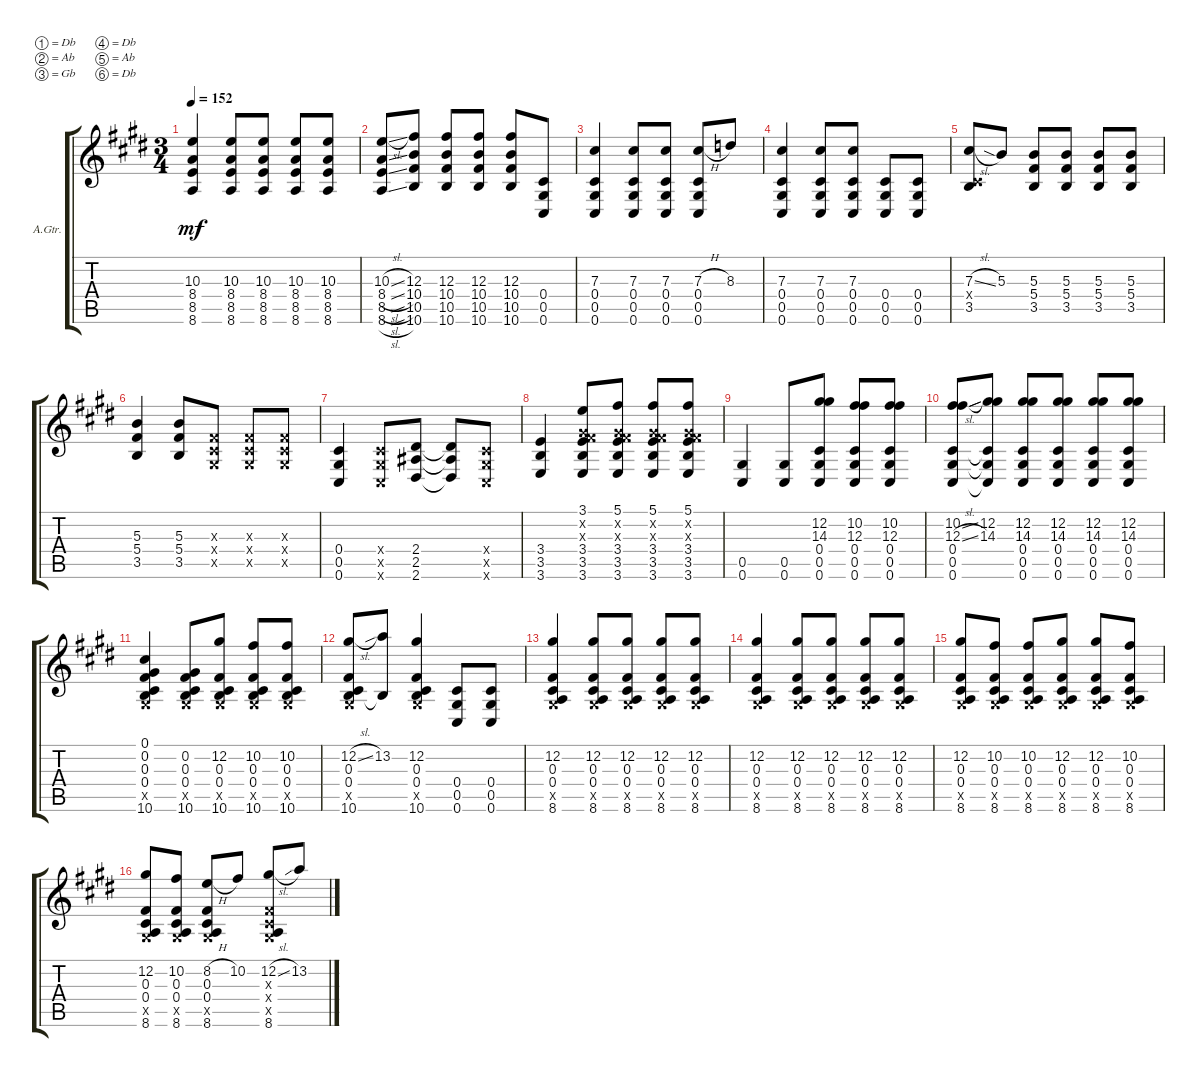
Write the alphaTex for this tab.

\defaultSystemsLayout 4
\bracketExtendMode groupsimilarinstruments
\firstSystemTrackNameOrientation horizontal
\otherSystemsTrackNameOrientation horizontal
\track ("Acoustic Guitar" "A.Gtr.") {instrument acousticguitarsteel}
\staff {score tabs}
\tuning (Db4 Ab3 Gb3 Db3 Ab2 Db2)
\ts (3 4)
\tempo 152
\clef g2
\ks c#minor
(8.6 8.5 8.4 10.3).4{dy mf} (10.3 8.4 8.5 8.6).8 (8.6 8.5 8.4 10.3).8 (10.3 8.4 8.5 8.6).8 (8.6 8.5 8.4 10.3).8 |
(8.6{sl} 8.5{sl} 8.4{sl} 10.3{sl}).8 (10.6 10.5 10.4 12.3).8 (12.3 10.4 10.5 10.6).8 (10.6 10.5 10.4 12.3).8 (12.3 10.4 10.5 10.6).8 (0.6 0.5 0.4).8 |
(7.3 0.4 0.5 0.6).4 (0.6 0.5 0.4 7.3).8 (7.3 0.4 0.5 0.6).8 (0.6 0.5 0.4 7.3{h}).8 8.3.8 |
(7.3 0.4 0.5 0.6).4 (0.6 0.5 0.4 7.3).8 (7.3 0.4 0.5 0.6).8 (0.6 0.5 0.4).8 (0.4 0.5 0.6).8 |
(7.3{sl} 0.4{x} 3.5).8 5.3.8 (5.3 5.4 3.5).8 (3.5 5.4 5.3).8 (5.3 5.4 3.5).8 (3.5 5.4 5.3).8 |
(5.3 5.4 3.5).4 (3.5 5.4 5.3).8 (0.3{x} 0.4{x} 0.5{x}).8 (0.5{x} 0.4{x} 0.3{x}).8 (0.3{x} 0.4{x} 0.5{x}).8 |
(0.6 0.5 0.4).4 (0.4{x} 0.5{x} 0.6{x}).8 (2.6 2.5 2.4).8 (2.4{t} 2.5{t} 2.6{t}).8 (0.6{x} 0.5{x} 0.4{x}).8 |
(3.4 3.5 3.6).4 (3.6 3.5 3.4 0.3{x} 0.2{x} 3.1).8 (5.1 0.2{x} 0.3{x} 3.4 3.5 3.6).8 (3.6 3.5 3.4 0.3{x} 0.2{x} 5.1).8 (5.1 0.2{x} 0.3{x} 3.4 3.5 3.6).8 |
(0.6 0.5).4 (0.5 0.6).8 (0.6 0.5 0.4 14.3 12.2).8 (10.2 12.3 0.4 0.5 0.6).8 (0.6 0.5 0.4 12.3 10.2).8 |
(10.2{sl} 12.3{sl} 0.4 0.5 0.6).8 (12.2 14.3 0.4{t} 0.5{t} 0.6{t}).8 (14.3 12.2 0.4 0.5 0.6).8 (0.6 0.5 0.4 14.3 12.2).8 (12.2 14.3 0.4 0.5 0.6).8 (0.6 0.5 0.4 14.3 12.2).8 |
\scale
0.414918 (10.6 0.5{x} 0.4 0.3 0.2 0.1).4 (10.6 0.5{x} 0.4 0.3 0.2).8 (12.2 0.3 0.4 0.5{x} 10.6).8 (10.6 0.5{x} 0.4 0.3 10.2).8 (10.6 0.5{x} 0.4 0.3 10.2).8 |
\scale
0.284647 (12.2{sl} 0.3 0.4 0.5{x} 10.6).8 (13.2 10.6{t}).8 (10.6 0.5{x} 0.4 0.3 12.2).4 (0.4 0.5 0.6).8 (0.4 0.5 0.6).8 |
\scale
0.300126 (8.6 0.5{x} 0.4 0.3 12.2).4 (12.2 0.3 0.4 0.5{x} 8.6).8 (8.6 0.5{x} 0.4 0.3 12.2).8 (12.2 0.3 0.4 0.5{x} 8.6).8 (8.6 0.5{x} 0.4 0.3 12.2).8 |
\scale
0.379695 (8.6 0.5{x} 0.4 0.3 12.2).4 (12.2 0.3 0.4 0.5{x} 8.6).8 (8.6 0.5{x} 0.4 0.3 12.2).8 (12.2 0.3 0.4 0.5{x} 8.6).8 (8.6 0.5{x} 0.4 0.3 12.2).8 |
\scale
0.327328 (12.2 0.3 0.4 0.5{x} 8.6).8 (8.6 0.5{x} 0.4 0.3 10.2).8 (10.2 0.3 0.4 0.5{x} 8.6).8 (8.6 0.5{x} 0.4 0.3 12.2).8 (12.2 0.3 0.4 0.5{x} 8.6).8 (8.6 0.5{x} 0.4 0.3 10.2).8 |
\scale
0.293023 (12.2 8.6 0.5{x} 0.4 0.3).8 (10.2 0.3 0.4 0.5{x} 8.6).8 (8.2{h} 8.6 0.5{x} 0.4 0.3).8 10.2.8 (12.2{sl} 0.3{x} 0.4{x} 0.5{x} 8.6).8 13.2.8
